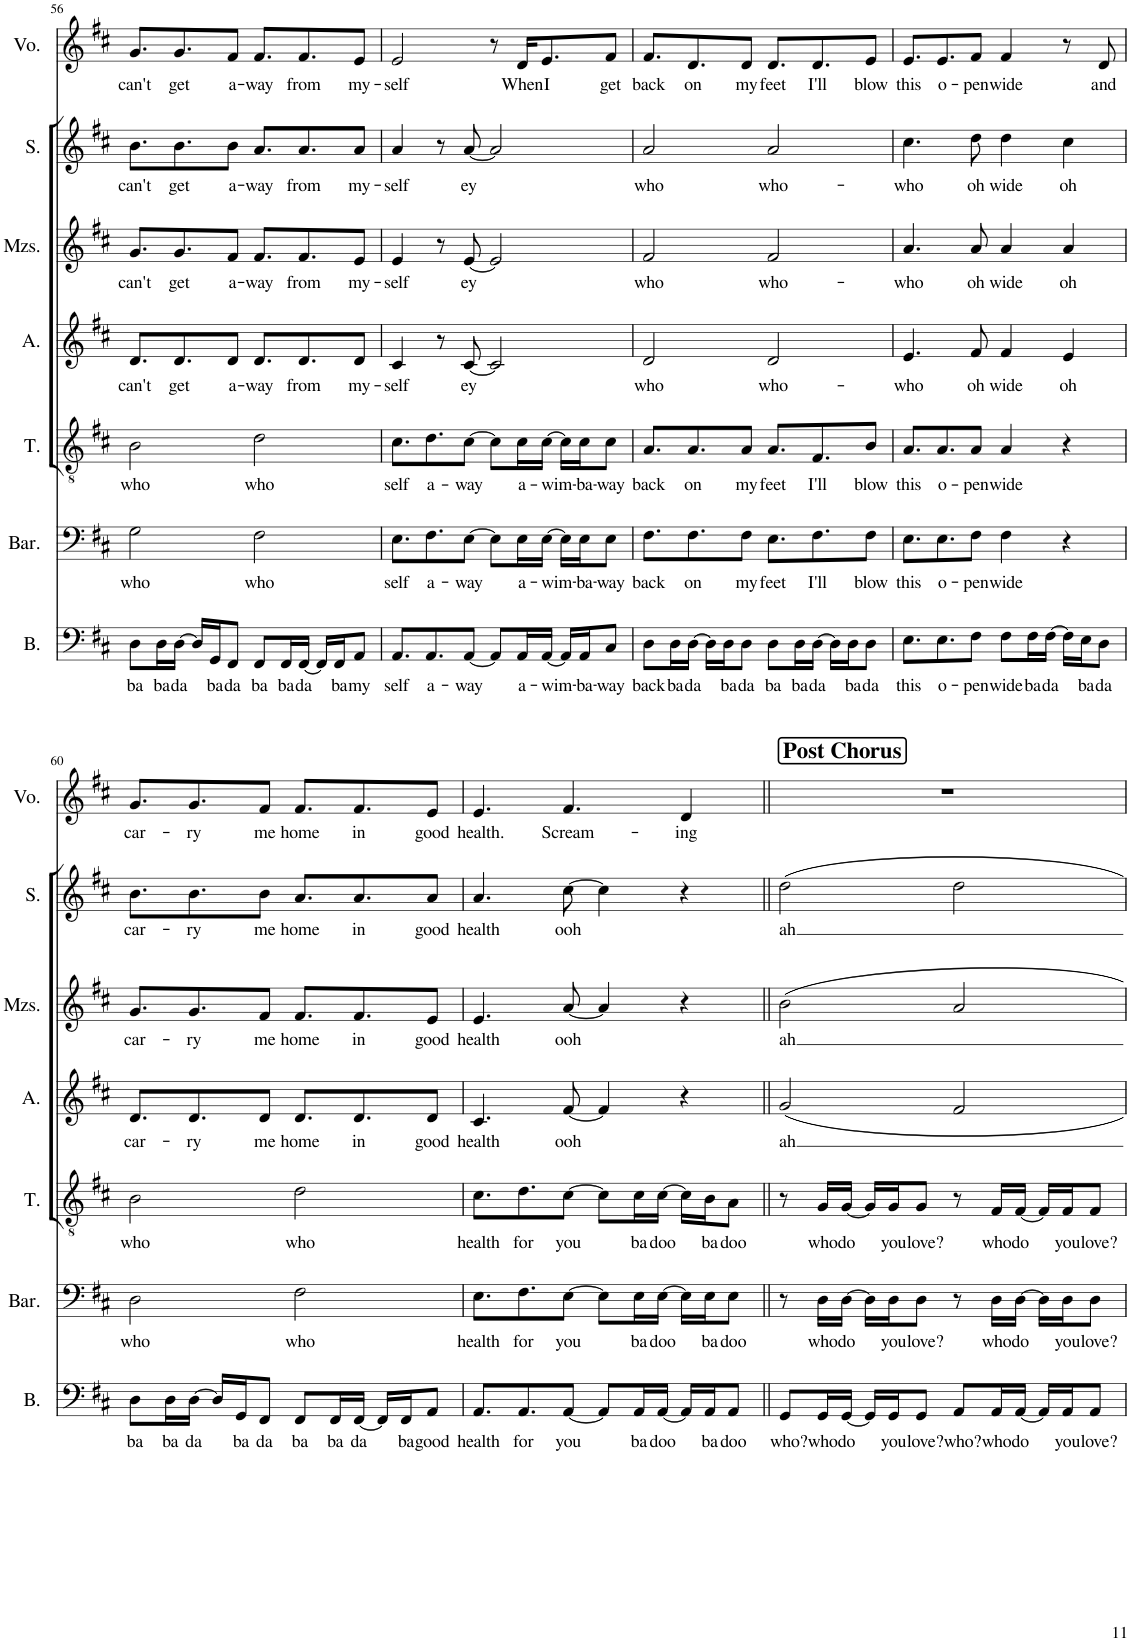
**kern	**text	**kern	**text	**kern	**text	**kern	**text	**kern	**text	**kern	**text	**kern	**text
*part7	*part7	*part6	*part6	*part5	*part5	*part4	*part4	*part3	*part3	*part2	*part2	*part1	*part1
*staff7	*staff7	*staff6	*staff6	*staff5	*staff5	*staff4	*staff4	*staff3	*staff3	*staff2	*staff2	*staff1	*staff1
*I"Bass	*	*I"Baritone	*	*I"Tenor	*	*I"Alto	*	*I"Mezzo-soprano	*	*I"Soprano	*	*I"Solo	*
*I'B.	*	*I'Bar.	*	*I'T.	*	*I'A.	*	*I'Mzs.	*	*I'S.	*	*	*
!!LO:PB:g=z
*clefF4	*	*clefF4	*	*clefGv2	*	*clefG2	*	*clefG2	*	*clefG2	*	*clefG2	*
*k[f#c#]	*	*k[f#c#]	*	*k[f#c#]	*	*k[f#c#]	*	*k[f#c#]	*	*k[f#c#]	*	*k[f#c#]	*
*M4/4	*	*M4/4	*	*M4/4	*	*M4/4	*	*M4/4	*	*M4/4	*	*M4/4	*
=56	=56	=56	=56	=56	=56	=56	=56	=56	=56	=56	=56	=56	=56
!	!LO:LY:b	!	!LO:LY:b	!	!LO:LY:b	!	!LO:LY:b	!	!LO:LY:b	!	!LO:LY:b	!	!LO:LY:b
8D\L	ba	2G\	who	2B\	who	8.d/L	can't	8.g/L	can't	8.b\L	can't	8.g/L	can't
!	!LO:LY:b	!	!	!	!	!	!	!	!	!	!	!	!
16D\L	ba	.	.	.	.	.	.	.	.	.	.	.	.
!	!LO:LY:b	!	!	!	!	!	!LO:LY:b	!	!LO:LY:b	!	!LO:LY:b	!	!LO:LY:b
[16D\JJ	da	.	.	.	.	8.d/	get	8.g/	get	8.b\	get	8.g/	get
16D/LL]	.	.	.	.	.	.	.	.	.	.	.	.	.
!	!LO:LY:b	!	!	!	!	!	!	!	!	!	!	!	!
16GG/J	ba	.	.	.	.	.	.	.	.	.	.	.	.
!	!LO:LY:b	!	!	!	!	!	!LO:LY:b	!	!LO:LY:b	!	!LO:LY:b	!	!LO:LY:b
8FF#/J	da	.	.	.	.	8d/J	a-	8f#/J	a-	8b\J	a-	8f#/J	a-
!	!LO:LY:b	!	!LO:LY:b	!	!LO:LY:b	!	!LO:LY:b	!	!LO:LY:b	!	!LO:LY:b	!	!LO:LY:b
8FF#/L	ba	2F#\	-who	2d\	-who	8.d/L	-way	8.f#/L	-way	8.a/L	-way	8.f#/L	-way
!	!LO:LY:b	!	!	!	!	!	!	!	!	!	!	!	!
16FF#/L	ba	.	.	.	.	.	.	.	.	.	.	.	.
!	!LO:LY:b	!	!	!	!	!	!LO:LY:b	!	!LO:LY:b	!	!LO:LY:b	!	!LO:LY:b
[16FF#/JJ	da	.	.	.	.	8.d/	from	8.f#/	from	8.a/	from	8.f#/	from
16FF#/LL]	.	.	.	.	.	.	.	.	.	.	.	.	.
!	!LO:LY:b	!	!	!	!	!	!	!	!	!	!	!	!
16FF#/J	ba	.	.	.	.	.	.	.	.	.	.	.	.
!	!LO:LY:b	!	!	!	!	!	!LO:LY:b	!	!LO:LY:b	!	!LO:LY:b	!	!LO:LY:b
8AA/J	my	.	.	.	.	8d/J	my-	8e/J	my-	8a/J	my-	8e/J	my-
=57	=57	=57	=57	=57	=57	=57	=57	=57	=57	=57	=57	=57	=57
!	!LO:LY:b	!	!LO:LY:b	!	!LO:LY:b	!	!LO:LY:b	!	!LO:LY:b	!	!LO:LY:b	!	!LO:LY:b
8.AA/L	self	8.E\L	self	8.c#\L	self	4c#/	self	4e/	self	4a/	self	2e/	-self
!	!LO:LY:b	!	!LO:LY:b	!	!LO:LY:b	!	!	!	!	!	!	!	!
8.AA/	a-	8.F#\	a-	8.d\	a-	.	.	.	.	.	.	.	.
.	.	.	.	.	.	8r	.	8r	.	8r	.	.	.
!	!LO:LY:b	!	!LO:LY:b	!	!LO:LY:b	!	!LO:LY:b	!	!LO:LY:b	!	!LO:LY:b	!	!
[8AA/J	-way	[8E\J	-way	[8c#\J	-way	[8c#/	ey	[8e/	ey	[8a/	ey	.	.
8AA/L]	.	8E\L]	.	8c#\L]	.	2c#/]	.	2e/]	.	2a/]	.	8r	.
!	!LO:LY:b	!	!LO:LY:b	!	!LO:LY:b	!	!	!	!	!	!	!	!LO:LY:b
16AA/L	a-	16E\L	a-	16c#\L	a-	.	.	.	.	.	.	16d/KL	When
!	!LO:LY:b	!	!LO:LY:b	!	!LO:LY:b	!	!	!	!	!	!	!	!LO:LY:b
[16AA/JJ	-wim-	[16E\JJ	-wim-	[16c#\JJ	-wim-	.	.	.	.	.	.	8.e/	I
16AA/LL]	.	16E\LL]	.	16c#\LL]	.	.	.	.	.	.	.	.	.
!	!LO:LY:b	!	!LO:LY:b	!	!LO:LY:b	!	!	!	!	!	!	!	!
16AA/J	-ba-	16E\J	-ba-	16c#\J	-ba-	.	.	.	.	.	.	.	.
!	!LO:LY:b	!	!LO:LY:b	!	!LO:LY:b	!	!	!	!	!	!	!	!LO:LY:b
8C#/J	-way	8E\J	-way	8c#\J	-way	.	.	.	.	.	.	8f#/J	get
=58	=58	=58	=58	=58	=58	=58	=58	=58	=58	=58	=58	=58	=58
!	!LO:LY:b	!	!LO:LY:b	!	!LO:LY:b	!	!LO:LY:b	!	!LO:LY:b	!	!LO:LY:b	!	!LO:LY:b
8D\L	back	8.F#\L	back	8.A/L	back	2d/	who	2f#/	who	2a/	who	8.f#/L	back
!	!LO:LY:b	!	!	!	!	!	!	!	!	!	!	!	!
16D\L	ba	.	.	.	.	.	.	.	.	.	.	.	.
!	!LO:LY:b	!	!LO:LY:b	!	!LO:LY:b	!	!	!	!	!	!	!	!LO:LY:b
[16D\JJ	da	8.F#\	on	8.A/	on	.	.	.	.	.	.	8.d/	on
16D\LL]	.	.	.	.	.	.	.	.	.	.	.	.	.
!	!LO:LY:b	!	!	!	!	!	!	!	!	!	!	!	!
16D\J	ba	.	.	.	.	.	.	.	.	.	.	.	.
!	!LO:LY:b	!	!LO:LY:b	!	!LO:LY:b	!	!	!	!	!	!	!	!LO:LY:b
8D\J	da	8F#\J	my	8A/J	my	.	.	.	.	.	.	8d/J	my
!	!LO:LY:b	!	!LO:LY:b	!	!LO:LY:b	!	!LO:LY:b	!	!LO:LY:b	!	!LO:LY:b	!	!LO:LY:b
8D\L	ba	8.E\L	feet	8.A/L	feet	2d/	who-	2f#/	who-	2a/	who-	8.d/L	feet
!	!LO:LY:b	!	!	!	!	!	!	!	!	!	!	!	!
16D\L	ba	.	.	.	.	.	.	.	.	.	.	.	.
!	!LO:LY:b	!	!LO:LY:b	!	!LO:LY:b	!	!	!	!	!	!	!	!LO:LY:b
[16D\JJ	da	8.F#\	I'll	8.F#/	I'll	.	.	.	.	.	.	8.d/	I'll
16D\LL]	.	.	.	.	.	.	.	.	.	.	.	.	.
!	!LO:LY:b	!	!	!	!	!	!	!	!	!	!	!	!
16D\J	ba	.	.	.	.	.	.	.	.	.	.	.	.
!	!LO:LY:b	!	!LO:LY:b	!	!LO:LY:b	!	!	!	!	!	!	!	!LO:LY:b
8D\J	da	8F#\J	blow	8B/J	blow	.	.	.	.	.	.	8e/J	blow
=59	=59	=59	=59	=59	=59	=59	=59	=59	=59	=59	=59	=59	=59
!	!LO:LY:b	!	!LO:LY:b	!	!LO:LY:b	!	!LO:LY:b	!	!LO:LY:b	!	!LO:LY:b	!	!LO:LY:b
8.E\L	this	8.E\L	this	8.A/L	this	4.e/	who	4.a/	who	4.cc#\	who	8.e/L	this
!	!LO:LY:b	!	!LO:LY:b	!	!LO:LY:b	!	!	!	!	!	!	!	!LO:LY:b
8.E\	o-	8.E\	o-	8.A/	o-	.	.	.	.	.	.	8.e/	o-
!	!LO:LY:b	!	!LO:LY:b	!	!LO:LY:b	!	!LO:LY:b	!	!LO:LY:b	!	!LO:LY:b	!	!LO:LY:b
8F#\J	-pen	8F#\J	-pen	8A/J	-pen	8f#/	oh	8a/	oh	8dd\	oh	8f#/J	-pen
!	!LO:LY:b	!	!LO:LY:b	!	!LO:LY:b	!	!LO:LY:b	!	!LO:LY:b	!	!LO:LY:b	!	!LO:LY:b
8F#\L	wide	4F#\	wide	4A/	wide	4f#/	wide	4a/	wide	4dd\	wide	4f#/	wide
!	!LO:LY:b	!	!	!	!	!	!	!	!	!	!	!	!
16F#\L	ba	.	.	.	.	.	.	.	.	.	.	.	.
!	!LO:LY:b	!	!	!	!	!	!	!	!	!	!	!	!
[16F#\JJ	da	.	.	.	.	.	.	.	.	.	.	.	.
!	!	!	!	!	!	!	!LO:LY:b	!	!LO:LY:b	!	!LO:LY:b	!	!
16F#\LL]	.	4r	.	4r	.	4e/	oh	4a/	oh	4cc#\	oh	8r	.
!	!LO:LY:b	!	!	!	!	!	!	!	!	!	!	!	!
16E\J	ba	.	.	.	.	.	.	.	.	.	.	.	.
!	!LO:LY:b	!	!	!	!	!	!	!	!	!	!	!	!LO:LY:b
8D\J	da	.	.	.	.	.	.	.	.	.	.	8d/	and
!!LO:LB:g=z
=60	=60	=60	=60	=60	=60	=60	=60	=60	=60	=60	=60	=60	=60
!	!LO:LY:b	!	!LO:LY:b	!	!LO:LY:b	!	!LO:LY:b	!	!LO:LY:b	!	!LO:LY:b	!	!LO:LY:b
8D\L	ba	2D\	who	2B\	who	8.d/L	car-	8.g/L	car-	8.b\L	car-	8.g/L	car-
!	!LO:LY:b	!	!	!	!	!	!	!	!	!	!	!	!
16D\L	ba	.	.	.	.	.	.	.	.	.	.	.	.
!	!LO:LY:b	!	!	!	!	!	!LO:LY:b	!	!LO:LY:b	!	!LO:LY:b	!	!LO:LY:b
[16D\JJ	da	.	.	.	.	8.d/	ry	8.g/	-ry	8.b\	-ry	8.g/	-ry
16D/LL]	.	.	.	.	.	.	.	.	.	.	.	.	.
!	!LO:LY:b	!	!	!	!	!	!	!	!	!	!	!	!
16GG/J	ba	.	.	.	.	.	.	.	.	.	.	.	.
!	!LO:LY:b	!	!	!	!	!	!LO:LY:b	!	!LO:LY:b	!	!LO:LY:b	!	!LO:LY:b
8FF#/J	da	.	.	.	.	8d/J	me	8f#/J	me	8b\J	me	8f#/J	me
!	!LO:LY:b	!	!LO:LY:b	!	!LO:LY:b	!	!LO:LY:b	!	!LO:LY:b	!	!LO:LY:b	!	!LO:LY:b
8FF#/L	ba	2F#\	-who	2d\	-who	8.d/L	home	8.f#/L	home	8.a/L	home	8.f#/L	home
!	!LO:LY:b	!	!	!	!	!	!	!	!	!	!	!	!
16FF#/L	ba	.	.	.	.	.	.	.	.	.	.	.	.
!	!LO:LY:b	!	!	!	!	!	!LO:LY:b	!	!LO:LY:b	!	!LO:LY:b	!	!LO:LY:b
[16FF#/JJ	da	.	.	.	.	8.d/	in	8.f#/	in	8.a/	in	8.f#/	in
16FF#/LL]	.	.	.	.	.	.	.	.	.	.	.	.	.
!	!LO:LY:b	!	!	!	!	!	!	!	!	!	!	!	!
16FF#/J	ba	.	.	.	.	.	.	.	.	.	.	.	.
!	!LO:LY:b	!	!	!	!	!	!LO:LY:b	!	!LO:LY:b	!	!LO:LY:b	!	!LO:LY:b
8AA/J	good	.	.	.	.	8d/J	good	8e/J	good	8a/J	good	8e/J	good
=61	=61	=61	=61	=61	=61	=61	=61	=61	=61	=61	=61	=61	=61
!	!LO:LY:b	!	!LO:LY:b	!	!LO:LY:b	!	!LO:LY:b	!	!LO:LY:b	!	!LO:LY:b	!	!LO:LY:b
8.AA/L	health	8.E\L	health	8.c#\L	health	4.c#/	health	4.e/	health	4.a/	health	4.e/	health.
!	!LO:LY:b	!	!LO:LY:b	!	!LO:LY:b	!	!	!	!	!	!	!	!
8.AA/	for	8.F#\	for	8.d\	for	.	.	.	.	.	.	.	.
!	!LO:LY:b	!	!LO:LY:b	!	!LO:LY:b	!	!LO:LY:b	!	!LO:LY:b	!	!LO:LY:b	!	!LO:LY:b
[8AA/J	you	[8E\J	you	[8c#\J	you	[8f#/	ooh	[8a/	ooh	[8cc#\	ooh	4.f#/	Scream-
8AA/L]	.	8E\L]	.	8c#\L]	.	4f#/]	.	4a/]	.	4cc#\]	.	.	.
!	!LO:LY:b	!	!LO:LY:b	!	!LO:LY:b	!	!	!	!	!	!	!	!
16AA/L	ba	16E\L	ba	16c#\L	ba	.	.	.	.	.	.	.	.
!	!LO:LY:b	!	!LO:LY:b	!	!LO:LY:b	!	!	!	!	!	!	!	!
[16AA/JJ	doo	[16E\JJ	doo	[16c#\JJ	doo	.	.	.	.	.	.	.	.
!	!	!	!	!	!	!	!	!	!	!	!	!	!LO:LY:b
16AA/LL]	.	16E\LL]	.	16c#\LL]	.	4r	.	4r	.	4r	.	4d/	-ing
!	!LO:LY:b	!	!LO:LY:b	!	!LO:LY:b	!	!	!	!	!	!	!	!
16AA/J	ba	16E\J	ba	16B\J	ba	.	.	.	.	.	.	.	.
!	!LO:LY:b	!	!LO:LY:b	!	!LO:LY:b	!	!	!	!	!	!	!	!
8AA/J	doo	8E\J	doo	8A\J	doo	.	.	.	.	.	.	.	.
!!LO:REH:place=s1:a:B:cj:fs=14:t=Post Chorus
=62||	=62||	=62||	=62||	=62||	=62||	=62||	=62||	=62||	=62||	=62||	=62||	=62||	=62||
!	!LO:LY:b	!	!	!	!	!	!LO:LY:b	!	!LO:LY:b	!	!LO:LY:b	!	!
8GG/L	who?	8r	.	8r	.	2g/	ah	2b\	ah	2dd\	ah	1r	.
!	!LO:LY:b	!	!LO:LY:b	!	!LO:LY:b	!	!	!	!	!	!	!	!
16GG/L	who	16D\LL	who	16G/LL	who	.	.	.	.	.	.	.	.
!	!LO:LY:b	!	!LO:LY:b	!	!LO:LY:b	!	!	!	!	!	!	!	!
[16GG/JJ	do	[16D\JJ	do	[16G/JJ	do	.	.	.	.	.	.	.	.
16GG/LL]	.	16D\LL]	.	16G/LL]	.	.	.	.	.	.	.	.	.
!	!LO:LY:b	!	!LO:LY:b	!	!LO:LY:b	!	!	!	!	!	!	!	!
16GG/J	you	16D\J	you	16G/J	you	.	.	.	.	.	.	.	.
!	!LO:LY:b	!	!LO:LY:b	!	!LO:LY:b	!	!	!	!	!	!	!	!
8GG/J	love?	8D\J	love?	8G/J	love?	.	.	.	.	.	.	.	.
!	!LO:LY:b	!	!	!	!	!	!	!	!	!	!	!	!
8AA/L	who?	8r	.	8r	.	2f#/	.	2a/	.	2dd\	.	.	.
!	!LO:LY:b	!	!LO:LY:b	!	!LO:LY:b	!	!	!	!	!	!	!	!
16AA/L	who	16D\LL	who	16F#/LL	who	.	.	.	.	.	.	.	.
!	!LO:LY:b	!	!LO:LY:b	!	!LO:LY:b	!	!	!	!	!	!	!	!
[16AA/JJ	do	[16D\JJ	do	[16F#/JJ	do	.	.	.	.	.	.	.	.
16AA/LL]	.	16D\LL]	.	16F#/LL]	.	.	.	.	.	.	.	.	.
!	!LO:LY:b	!	!LO:LY:b	!	!LO:LY:b	!	!	!	!	!	!	!	!
16AA/J	you	16D\J	you	16F#/J	you	.	.	.	.	.	.	.	.
!	!LO:LY:b	!	!LO:LY:b	!	!LO:LY:b	!	!	!	!	!	!	!	!
8AA/J	love?	8D\J	love?	8F#/J	love?	.	.	.	.	.	.	.	.
=	=	=	=	=	=	=	=	=	=	=	=	=	=
*-	*-	*-	*-	*-	*-	*-	*-	*-	*-	*-	*-	*-	*-
